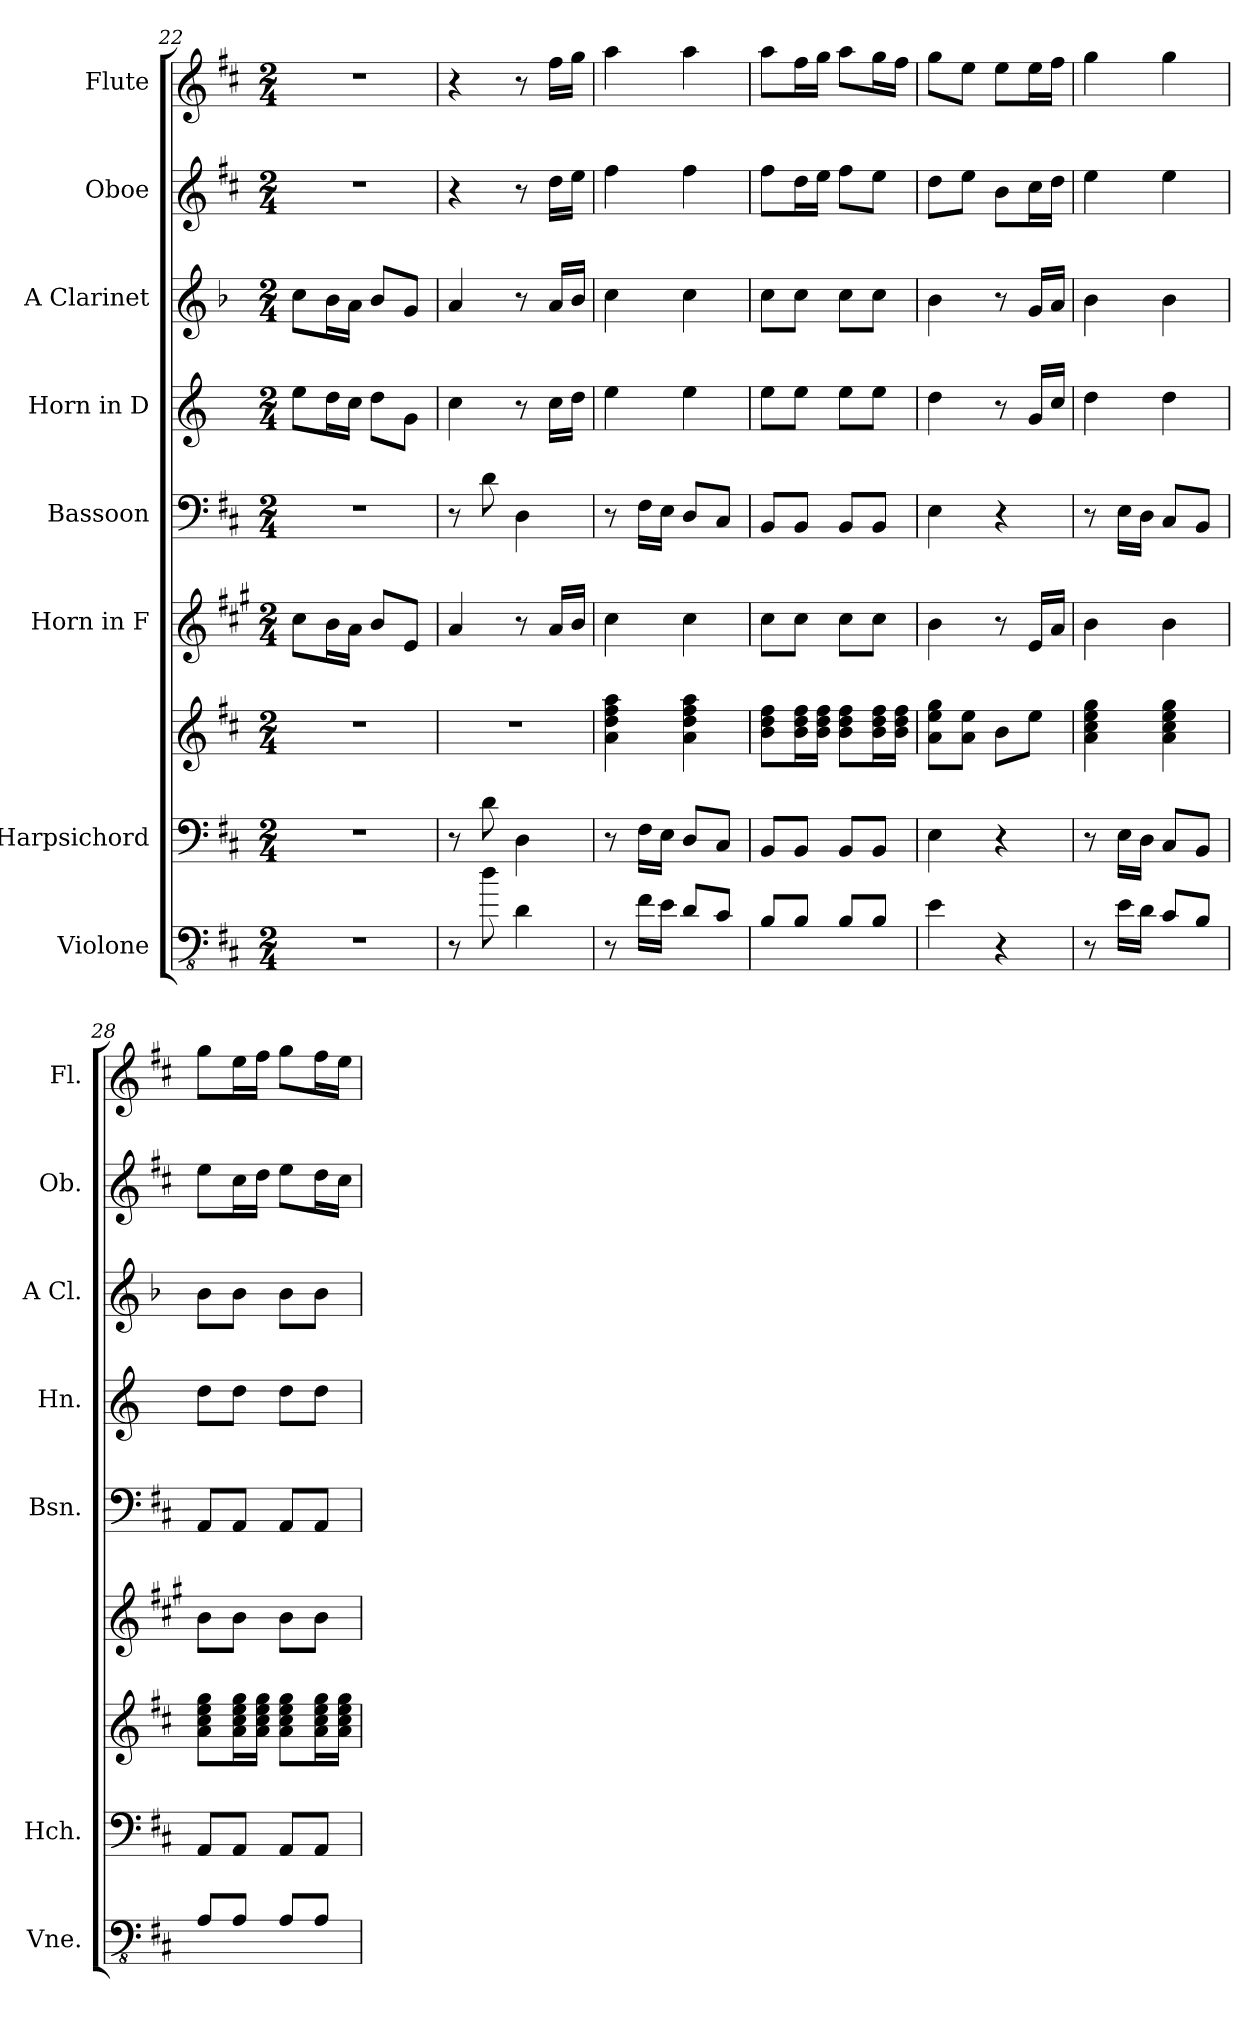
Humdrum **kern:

**kern	**kern	**kern	**kern	**kern	**kern	**kern	**kern	**kern
*part8	*part7	*part7	*part6	*part5	*part4	*part3	*part2	*part1
*staff9	*staff8	*staff7	*staff6	*staff5	*staff4	*staff3	*staff2	*staff1
*I"Violone	*I"Harpsichord	*	*I"Horn in F	*I"Bassoon	*I"Horn in D	*I"A Clarinet	*I"Oboe	*I"Flute
*I'Vne.	*I'Hch.	*	*	*I'Bsn.	*I'Hn.	*I'A Cl.	*I'Ob.	*I'Fl.
*clefFv4	*clefF4	*clefG2	*clefG2	*clefF4	*clefG2	*clefG2	*clefG2	*clefG2
*ITrd7c12	*	*	*ITrd4c7	*	*ITrd6c10	*ITrd2c3	*	*
*k[f#c#]	*k[f#c#]	*k[f#c#]	*k[f#c#]	*k[f#c#]	*k[f#c#]	*k[f#c#]	*k[f#c#]	*k[f#c#]
*M2/4	*M2/4	*M2/4	*M2/4	*M2/4	*M2/4	*M2/4	*M2/4	*M2/4
=22	=22	=22	=22	=22	=22	=22	=22	=22
2r	2r	2r	8f#\L	2r	8f#\L	8a\L	2r	2r
.	.	.	16e\L	.	16e\L	16g\L	.	.
.	.	.	16d\JJ	.	16d\JJ	16f#\JJ	.	.
.	.	.	8e/L	.	8e\L	8g/L	.	.
.	.	.	8A/J	.	8A\J	8e/J	.	.
=23	=23	=23	=23	=23	=23	=23	=23	=23
8r	8r	2r	4d/	8r	4d\	4f#/	4r	4r
8D\	8d\	.	.	8d\	.	.	.	.
4DD\	4D\	.	8r	4D\	8r	8r	8r	8r
.	.	.	16d/LL	.	16d\LL	16f#/LL	16dd\LL	16ff#\LL
.	.	.	16e/JJ	.	16e\JJ	16g/JJ	16ee\JJ	16gg\JJ
=24	=24	=24	=24	=24	=24	=24	=24	=24
8r	8r	4a\ 4dd\ 4ff#\ 4aa\	4f#\	8r	4f#\	4a\	4ff#\	4aa\
16FF#\LL	16F#\LL	.	.	16F#\LL	.	.	.	.
16EE\JJ	16E\JJ	.	.	16E\JJ	.	.	.	.
8DD/L	8D/L	4a\ 4dd\ 4ff#\ 4aa\	4f#\	8D/L	4f#\	4a\	4ff#\	4aa\
8CC#/J	8C#/J	.	.	8C#/J	.	.	.	.
=25	=25	=25	=25	=25	=25	=25	=25	=25
8BBB/L	8BB/L	8b\ 8dd\ 8ff#\L	8f#\L	8BB/L	8f#\L	8a\L	8ff#\L	8aa\L
8BBB/J	8BB/J	16b\ 16dd\ 16ff#\L	8f#\J	8BB/J	8f#\J	8a\J	16dd\L	16ff#\L
.	.	16b\ 16dd\ 16ff#\JJ	.	.	.	.	16ee\JJ	16gg\JJ
8BBB/L	8BB/L	8b\ 8dd\ 8ff#\L	8f#\L	8BB/L	8f#\L	8a\L	8ff#\L	8aa\L
8BBB/J	8BB/J	16b\ 16dd\ 16ff#\L	8f#\J	8BB/J	8f#\J	8a\J	8ee\J	16gg\L
.	.	16b\ 16dd\ 16ff#\JJ	.	.	.	.	.	16ff#\JJ
=26	=26	=26	=26	=26	=26	=26	=26	=26
4EE\	4E\	8a\ 8ee\ 8gg\L	4e\	4E\	4e\	4g\	8dd\L	8gg\L
.	.	8a\ 8ee\J	.	.	.	.	8ee\J	8ee\J
4r	4r	8b\L	8r	4r	8r	8r	8b\L	8ee\L
.	.	8ee\J	16A/LL	.	16A/LL	16e/LL	16cc#\L	16ee\L
.	.	.	16d/JJ	.	16d/JJ	16f#/JJ	16dd\JJ	16ff#\JJ
=27	=27	=27	=27	=27	=27	=27	=27	=27
8r	8r	4a\ 4cc#\ 4ee\ 4gg\	4e\	8r	4e\	4g\	4ee\	4gg\
16EE\LL	16E\LL	.	.	16E\LL	.	.	.	.
16DD\JJ	16D\JJ	.	.	16D\JJ	.	.	.	.
8CC#/L	8C#/L	4a\ 4cc#\ 4ee\ 4gg\	4e\	8C#/L	4e\	4g\	4ee\	4gg\
8BBB/J	8BB/J	.	.	8BB/J	.	.	.	.
!!LO:PB:g=z
=28	=28	=28	=28	=28	=28	=28	=28	=28
8AAA/L	8AA/L	8a\ 8cc#\ 8ee\ 8gg\L	8e\L	8AA/L	8e\L	8g\L	8ee\L	8gg\L
8AAA/J	8AA/J	16a\ 16cc#\ 16ee\ 16gg\L	8e\J	8AA/J	8e\J	8g\J	16cc#\L	16ee\L
.	.	16a\ 16cc#\ 16ee\ 16gg\JJ	.	.	.	.	16dd\JJ	16ff#\JJ
8AAA/L	8AA/L	8a\ 8cc#\ 8ee\ 8gg\L	8e\L	8AA/L	8e\L	8g\L	8ee\L	8gg\L
8AAA/J	8AA/J	16a\ 16cc#\ 16ee\ 16gg\L	8e\J	8AA/J	8e\J	8g\J	16dd\L	16ff#\L
.	.	16a\ 16cc#\ 16ee\ 16gg\JJ	.	.	.	.	16cc#\JJ	16ee\JJ
=	=	=	=	=	=	=	=	=
*-	*-	*-	*-	*-	*-	*-	*-	*-
